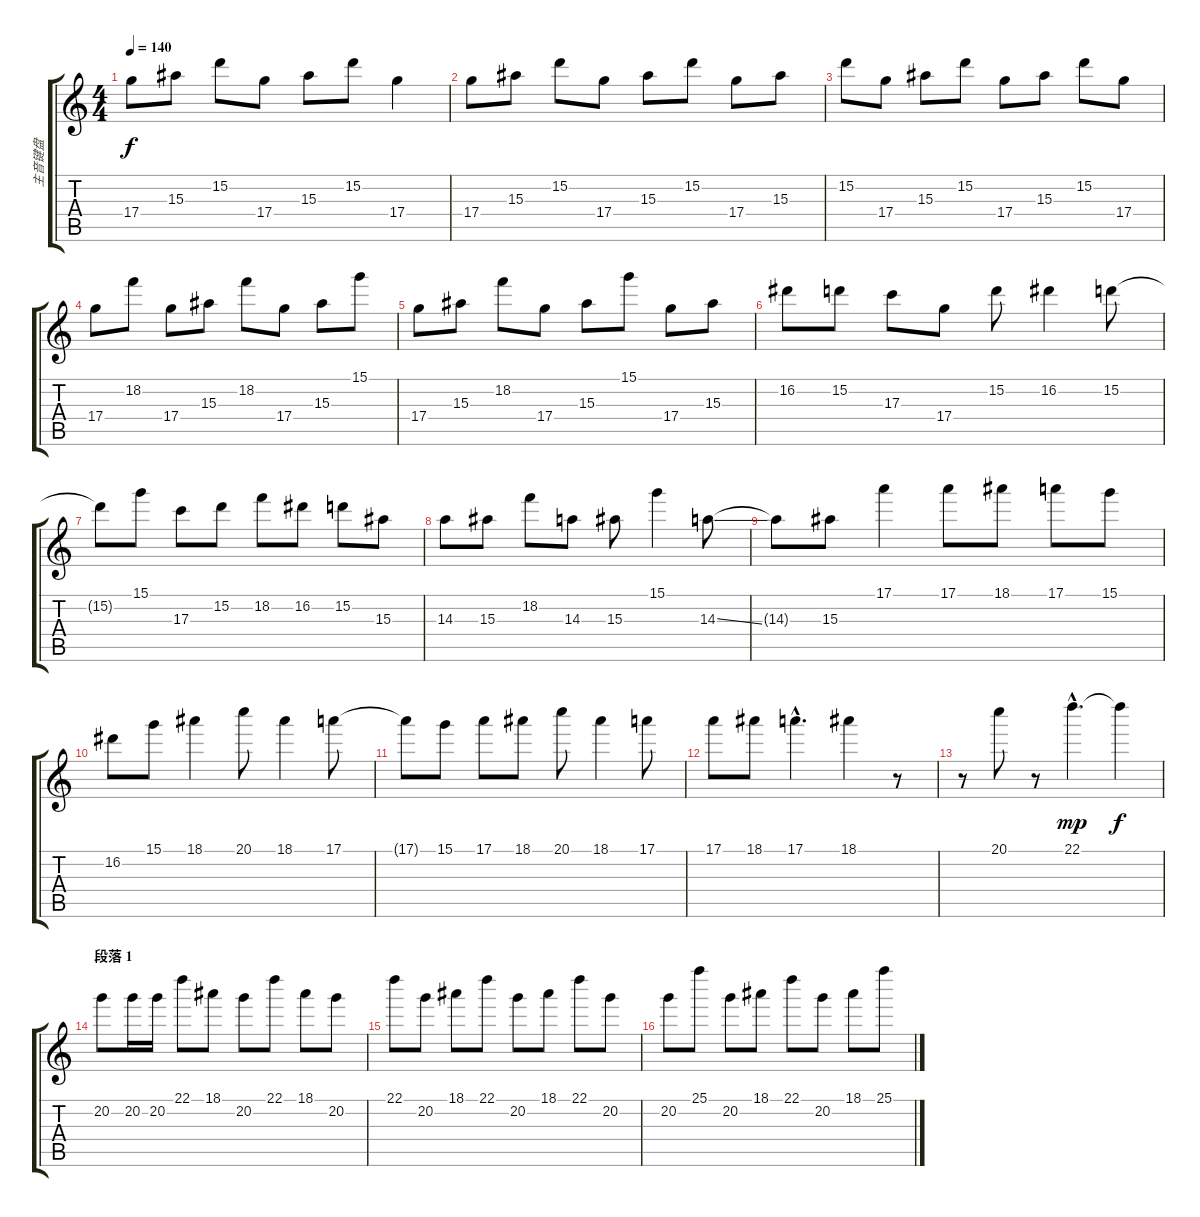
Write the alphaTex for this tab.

\track ("主音键盘" "主音键盘") {instrument distortionguitar}
\staff {score tabs}
\tuning (E4 B3 G3 D3 A2 E2) {hide}
\ts (4 4)
\tempo 140
\clef g2
\ks c
17.4.8{dy f} 15.3.8 15.2.8 17.4.8 15.3.8 15.2.8 17.4.4 |
17.4.8 15.3.8 15.2.8 17.4.8 15.3.8 15.2.8 17.4.8 15.3.8 |
15.2.8 17.4.8 15.3.8 15.2.8 17.4.8 15.3.8 15.2.8 17.4.8 |
17.4.8 18.2.8 17.4.8 15.3.8 18.2.8 17.4.8 15.3.8 15.1.8 |
17.4.8 15.3.8 18.2.8 17.4.8 15.3.8 15.1.8 17.4.8 15.3.8 |
16.2.8 15.2.8 17.3.8 17.4.8 15.2.8 16.2.4 15.2.8 |
15.2{t}.8 15.1.8 17.3.8 15.2.8 18.2.8 16.2.8 15.2.8 15.3.8 |
14.3.8 15.3.8 18.2.8 14.3.8 15.3.8 15.1.4 14.3{ss}.8 |
14.3{t}.8 15.3.8 17.1.4 17.1.8 18.1.8 17.1.8 15.1.8 |
16.2.8 15.1.8 18.1.4 20.1.8 18.1.4 17.1.8 |
17.1{t}.8 15.1.8 17.1.8 18.1.8 20.1.8 18.1.4 17.1.8 |
17.1.8 18.1.8 17.1{hac}.4{d} 18.1.4 r.8 |
r.8 20.1.8 r.8 22.1{hac}.4{d dy mp} 22.1{t}.4{dy f} |
\section ("" "段落 1")
20.2.8 20.2.16 20.2.16 22.1.8 18.1.8 20.2.8 22.1.8 18.1.8 20.2.8 |
22.1.8 20.2.8 18.1.8 22.1.8 20.2.8 18.1.8 22.1.8 20.2.8 |
20.2.8 25.1.8 20.2.8 18.1.8 22.1.8 20.2.8 18.1.8 25.1.8
